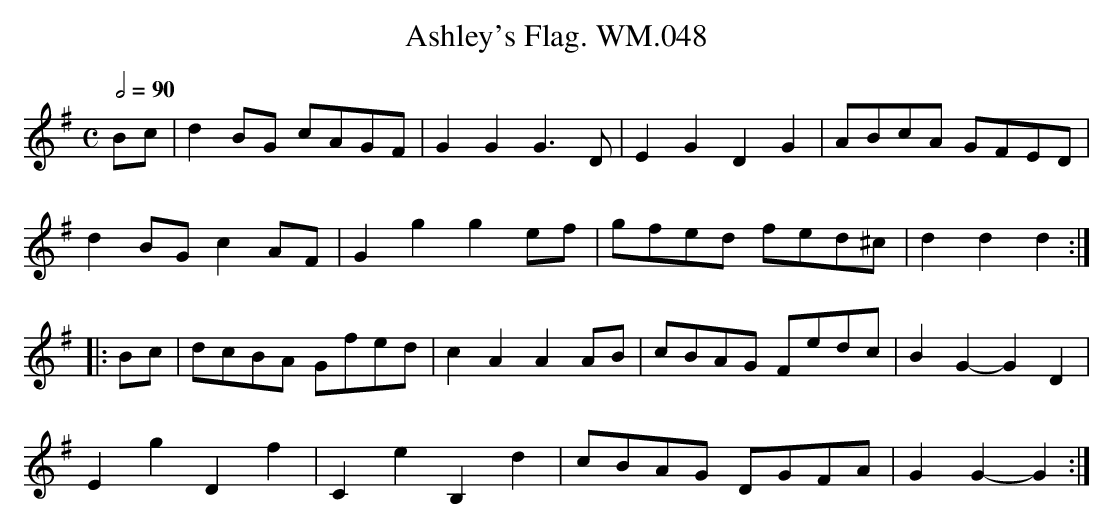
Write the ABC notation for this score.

X:1
T:Ashley's Flag. WM.048
M:C
L:1/8
Q:1/2=90
K:G
Bc|d2BG cAGF|G2G2G3D|E2G2D2G2|ABcA GFED|
d2BGc2AF|G2g2g2ef|gfed fed^c|d2d2d2:|
|:Bc|dcBA Gfed|c2A2A2AB|cBAG Fedc|B2G2-G2D2|
E2g2D2f2|C2e2B,2d2|cBAG DGFA|G2G2-G2:|
